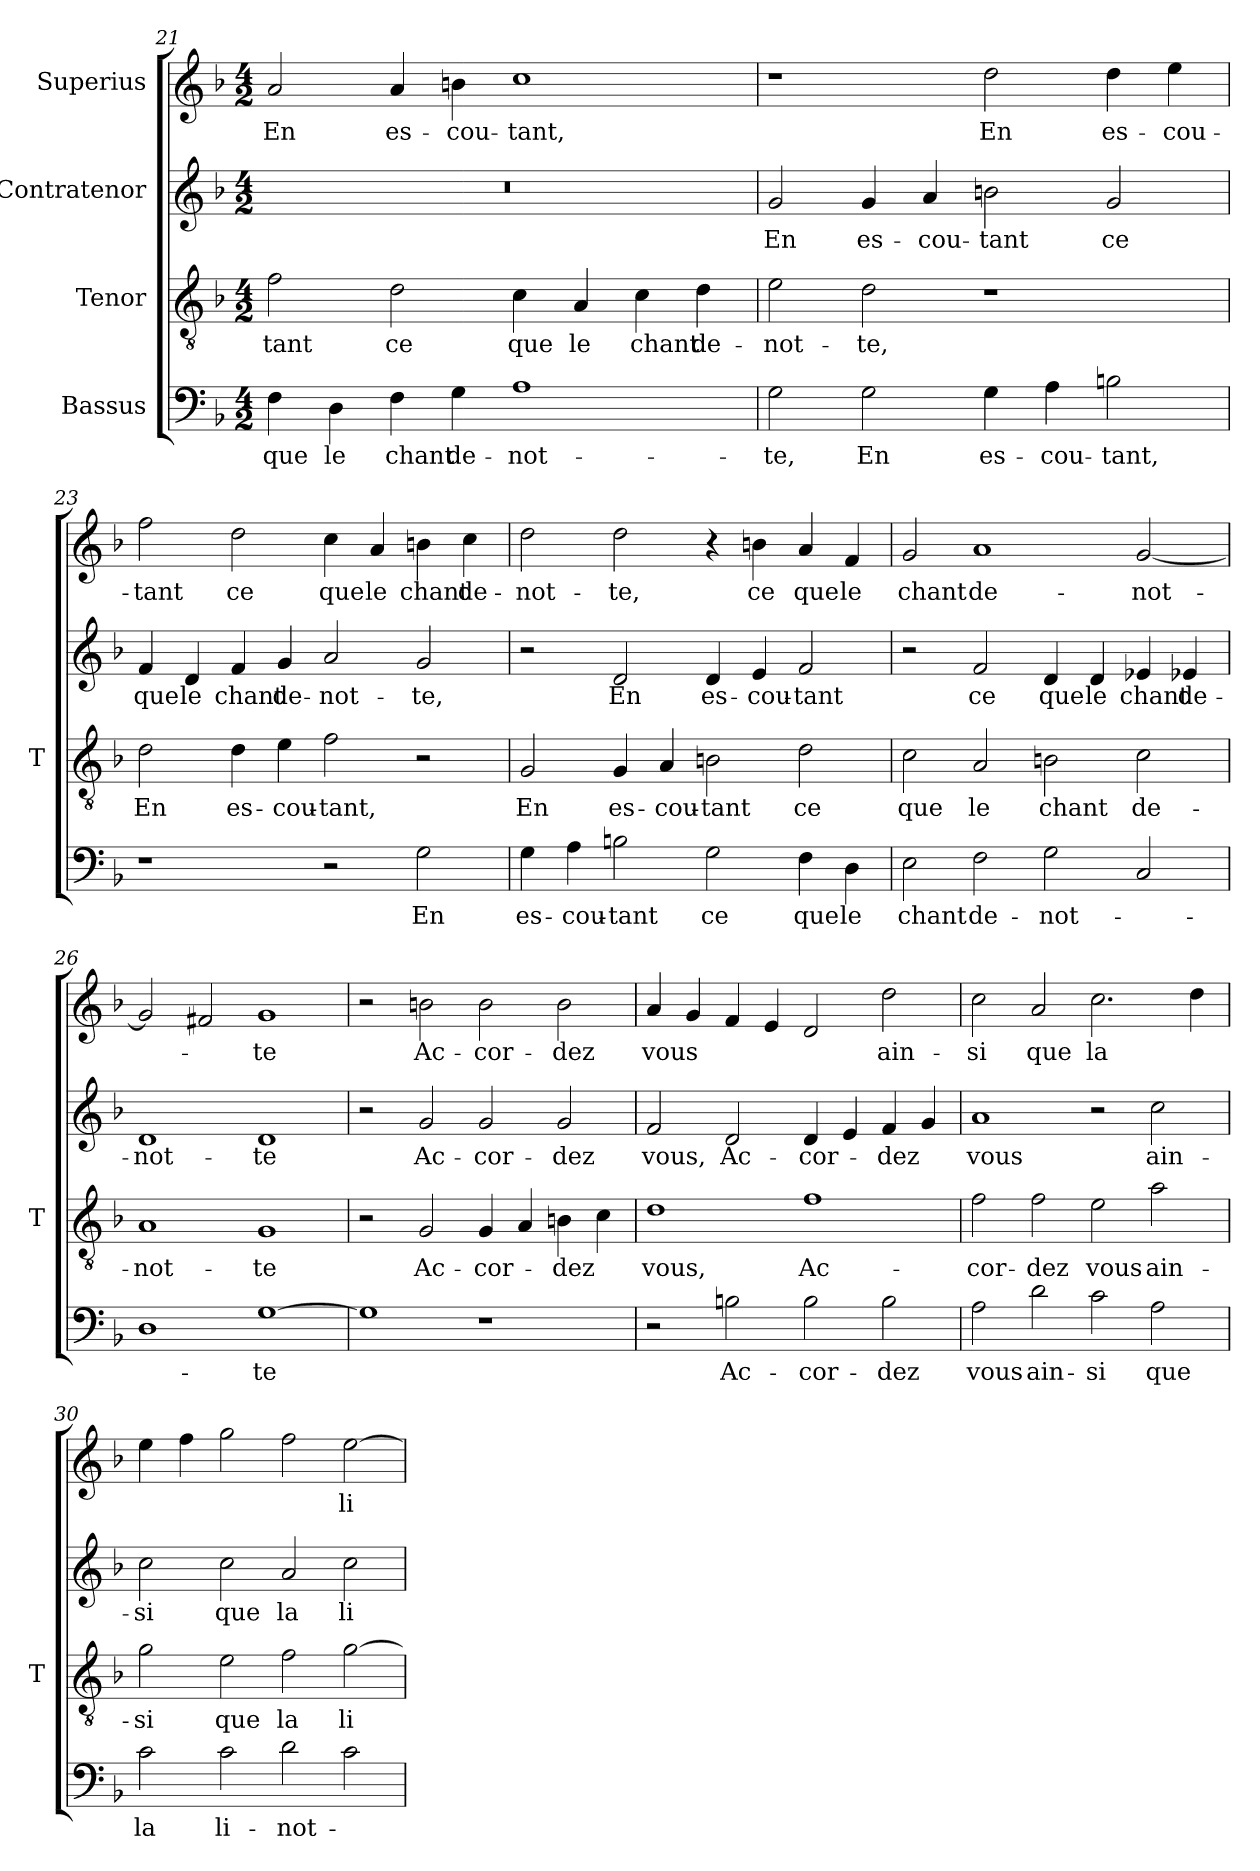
**kern	**text	**kern	**text	**kern	**text	**kern	**text
*part4	*part4	*part3	*part3	*part2	*part2	*part1	*part1
*staff4	*staff4	*staff3	*staff3	*staff2	*staff2	*staff1	*staff1
*I"Bassus	*	*I"Tenor	*	*I"Contratenor	*	*I"Superius	*
*	*	*I'T	*	*	*	*	*
*clefF4	*	*clefGv2	*	*clefG2	*	*clefG2	*
*k[b-]	*	*k[b-]	*	*k[b-]	*	*k[b-]	*
*M4/2	*	*M4/2	*	*M4/2	*	*M4/2	*
=21	=21	=21	=21	=21	=21	=21	=21
4F	-que	2f	-tant	0r	.	2a	-En
4D	-le	.	.	.	.	.	.
4F	-chant	2d	-ce	.	.	4a	es-
4G	de-	.	.	.	.	4b	cou-
1A	not-	4c	-que	.	.	1cc	-tant,
.	.	4A	-le	.	.	.	.
.	.	4c	-chant	.	.	.	.
.	.	4d	de-	.	.	.	.
=22	=22	=22	=22	=22	=22	=22	=22
2G	-te,	2e	not-	2g	-En	1r	.
2G	-En	2d	-te,	4g	es-	.	.
.	.	.	.	4a	cou-	.	.
4G	es-	1r	.	2b	-tant	2dd	-En
4A	cou-	.	.	.	.	.	.
2Bn	-tant,	.	.	2g	-ce	4dd	es-
.	.	.	.	.	.	4ee	cou-
=23	=23	=23	=23	=23	=23	=23	=23
1r	.	2d	-En	4f	-que	2ff	-tant
.	.	.	.	4d	-le	.	.
.	.	4d	es-	4f	-chant	2dd	-ce
.	.	4e	cou-	4g	de-	.	.
2r	.	2f	-tant,	2a	not-	4cc	-que
.	.	.	.	.	.	4a	-le
2G	-En	2r	.	2g	-te,	4b	-chant
.	.	.	.	.	.	4cc	de-
=24	=24	=24	=24	=24	=24	=24	=24
4G	es-	2G	-En	2r	.	2dd	not-
4A	cou-	.	.	.	.	.	.
2Bn	-tant	4G	es-	2d	-En	2dd	-te,
.	.	4A	cou-	.	.	.	.
2G	-ce	2Bn	-tant	4d	es-	4r	.
.	.	.	.	4e	cou-	4b	-ce
4F	-que	2d	-ce	2f	-tant	4a	-que
4D	-le	.	.	.	.	4f	-le
=25	=25	=25	=25	=25	=25	=25	=25
2E	-chant	2c	-que	2r	.	2g	-chant
2F	de-	2A	-le	2f	-ce	1a	de-
2G	not-	2Bn	-chant	4d	-que	.	.
.	.	.	.	4d	-le	.	.
2C	.	2c	de-	4e-X	-chant	[2g	not-
.	.	.	.	4e-X	de-	.	.
=26	=26	=26	=26	=26	=26	=26	=26
1D	.	1A	not-	1d	not-	2g]	.
.	.	.	.	.	.	2f#X	.
[1G	-te	1G	-te	1d	-te	1g	-te
=27	=27	=27	=27	=27	=27	=27	=27
1G]	.	2r	.	2r	.	2r	.
.	.	2G	Ac-	2g	Ac-	2b	Ac-
1r	.	4G	cor-	2g	cor-	2b	cor-
.	.	4A	.	.	.	.	.
.	.	4Bn	-dez	2g	-dez	2b	-dez
.	.	4c	.	.	.	.	.
=28	=28	=28	=28	=28	=28	=28	=28
2r	.	1d	-vous,	2f	-vous,	4a	-vous
.	.	.	.	.	.	4g	.
2Bn	Ac-	.	.	2d	Ac-	4f	.
.	.	.	.	.	.	4e	.
2B	cor-	1f	Ac-	4d	cor-	2d	.
.	.	.	.	4e	.	.	.
2B	-dez	.	.	4f	-dez	2dd	ain-
.	.	.	.	4g	.	.	.
=29	=29	=29	=29	=29	=29	=29	=29
2A	-vous	2f	cor-	1a	-vous	2cc	-si
2d	ain-	2f	-dez	.	.	2a	-que
2c	-si	2e	-vous	2r	.	2.cc	-la
2A	-que	2a	ain-	2cc	ain-	.	.
.	.	.	.	.	.	4dd	.
=30	=30	=30	=30	=30	=30	=30	=30
2c	-la	2g	-si	2cc	-si	4ee	.
.	.	.	.	.	.	4ff	.
2c	li-	2e	-que	2cc	-que	2gg	.
2d	not-	2f	-la	2a	-la	2ff	.
2c	.	[2g	li-	2cc	li-	[2ee	li-
=	=	=	=	=	=	=	=
*-	*-	*-	*-	*-	*-	*-	*-
